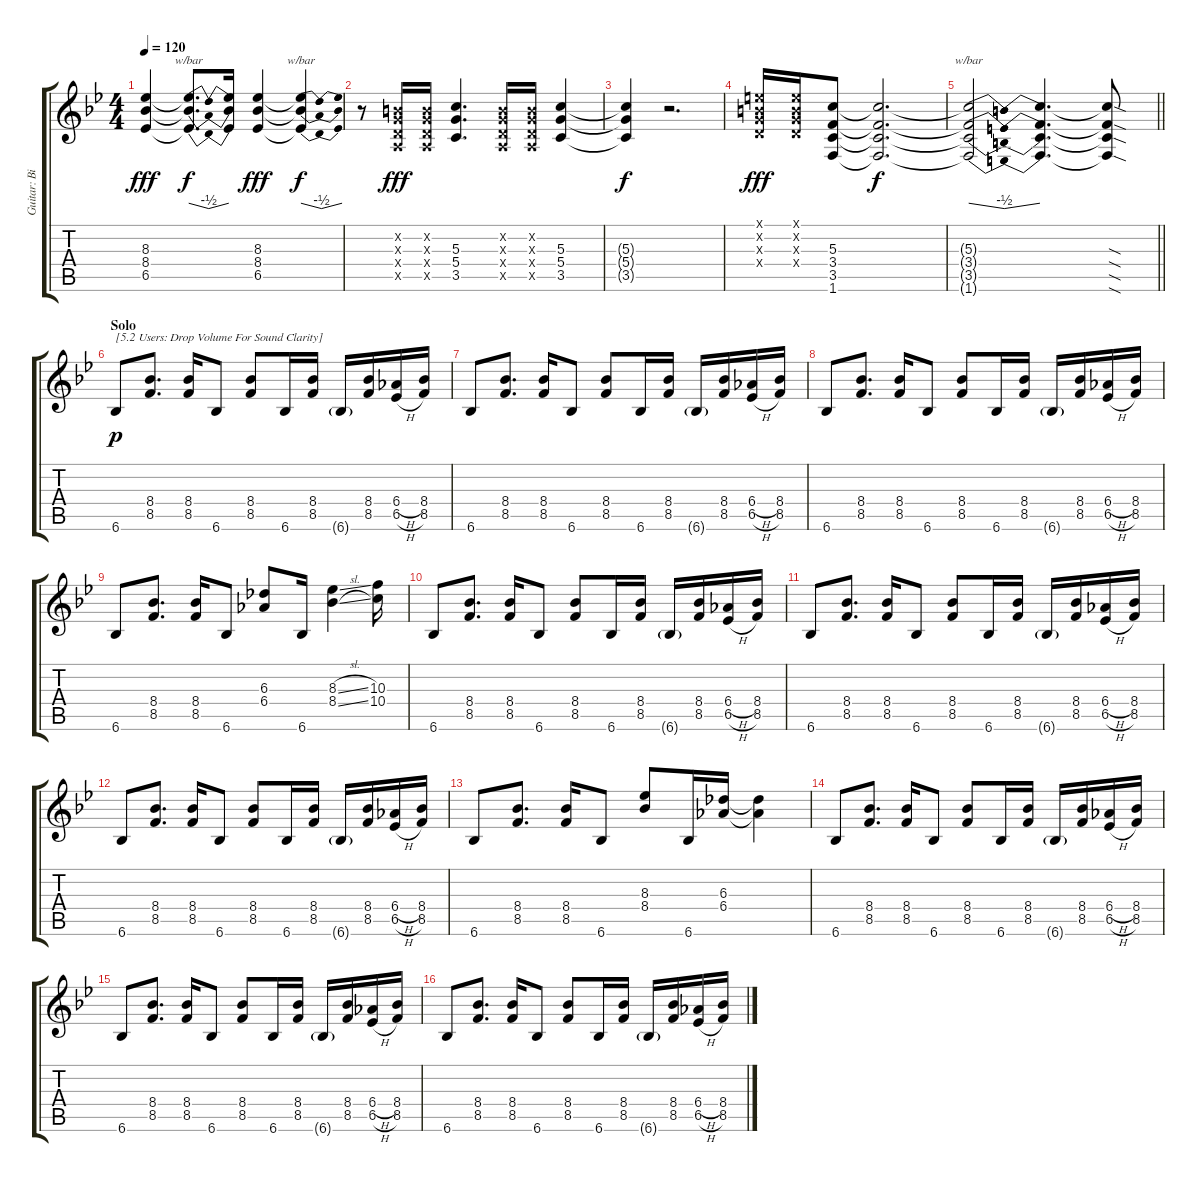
\track ("Guitar: Billy" "Guitar: Bi") {instrument distortionguitar}
\staff {score tabs}
\tuning (E4 B3 G3 D3 A2 E2) {hide}
\ts (4 4)
\tempo 120
\clef g2
\ks bb
(8.3 8.4 6.5).4{dy fff} (8.3{t} 8.4{t} 6.5{t}).8{d tbe (dip default 0 0 30 -2 60 0) dy f} (8.3{t} 8.4{t} 6.5{t}).16 (8.3 8.4 6.5).4{dy fff} (8.3{t} 8.4{t} 6.5{t}).4{tbe (dip default 0 0 30 -2 60 0) dy f} |
r.8 (0.2{x} 0.3{x} 0.4{x} 0.5{x}).16{dy fff} (0.2{x} 0.3{x} 0.4{x} 0.5{x}).16 (5.3 5.4 3.5).4{d} (0.2{x} 0.3{x} 0.4{x} 0.5{x}).16 (0.2{x} 0.3{x} 0.4{x} 0.5{x}).16 (5.3 5.4 3.5).4 |
(5.3{t} 5.4{t} 3.5{t}).4{dy f} r.2{d} |
(0.1{x} 0.2{x} 0.3{x} 0.4{x}).16{dy fff} (0.1{x} 0.2{x} 0.3{x} 0.4{x}).16 (5.3 3.4 3.5 1.6).8 (5.3{t} 3.4{t} 3.5{t} 1.6{t}).2{d dy f} |
\barLineRight lightlight
(5.3{t} 3.4{t} 3.5{t} 1.6{t}).2{tbe (dip default 0 0 30 -2 60 0)} (5.3{t} 3.4{t} 3.5{t} 1.6{t}).4{d} (5.3{sod t} 3.4{sod t} 3.5{sod t} 1.6{sod t}).8 |
\section ("" "Solo")
6.6.8{txt "[5.2 Users: Drop Volume For Sound Clarity]" dy p} (8.4 8.5).8{d} (8.4 8.5).16 6.6.8 (8.4 8.5).8 6.6.16 (8.4 8.5).16 6.6{g}.16 (8.4 8.5).16 (6.4{h} 6.5{h}).16 (8.4 8.5).16 |
6.6.8 (8.4 8.5).8{d} (8.4 8.5).16 6.6.8 (8.4 8.5).8 6.6.16 (8.4 8.5).16 6.6{g}.16 (8.4 8.5).16 (6.4{h} 6.5{h}).16 (8.4 8.5).16 |
6.6.8 (8.4 8.5).8{d} (8.4 8.5).16 6.6.8 (8.4 8.5).8 6.6.16 (8.4 8.5).16 6.6{g}.16 (8.4 8.5).16 (6.4{h} 6.5{h}).16 (8.4 8.5).16 |
6.6.8 (8.4 8.5).8{d} (8.4 8.5).16 6.6.8 (6.3 6.4).8 6.6.16 (8.3{sl} 8.4{sl}).4 (10.3 10.4).16 |
6.6.8 (8.4 8.5).8{d} (8.4 8.5).16 6.6.8 (8.4 8.5).8 6.6.16 (8.4 8.5).16 6.6{g}.16 (8.4 8.5).16 (6.4{h} 6.5{h}).16 (8.4 8.5).16 |
6.6.8 (8.4 8.5).8{d} (8.4 8.5).16 6.6.8 (8.4 8.5).8 6.6.16 (8.4 8.5).16 6.6{g}.16 (8.4 8.5).16 (6.4{h} 6.5{h}).16 (8.4 8.5).16 |
6.6.8 (8.4 8.5).8{d} (8.4 8.5).16 6.6.8 (8.4 8.5).8 6.6.16 (8.4 8.5).16 6.6{g}.16 (8.4 8.5).16 (6.4{h} 6.5{h}).16 (8.4 8.5).16 |
6.6.8 (8.4 8.5).8{d} (8.4 8.5).16 6.6.8 (8.3 8.4).8 6.6.16 (6.3 6.4).16 (6.3{t} 6.4{t}).4 |
6.6.8 (8.4 8.5).8{d} (8.4 8.5).16 6.6.8 (8.4 8.5).8 6.6.16 (8.4 8.5).16 6.6{g}.16 (8.4 8.5).16 (6.4{h} 6.5{h}).16 (8.4 8.5).16 |
6.6.8 (8.4 8.5).8{d} (8.4 8.5).16 6.6.8 (8.4 8.5).8 6.6.16 (8.4 8.5).16 6.6{g}.16 (8.4 8.5).16 (6.4{h} 6.5{h}).16 (8.4 8.5).16 |
6.6.8 (8.4 8.5).8{d} (8.4 8.5).16 6.6.8 (8.4 8.5).8 6.6.16 (8.4 8.5).16 6.6{g}.16 (8.4 8.5).16 (6.4{h} 6.5{h}).16 (8.4 8.5).16
